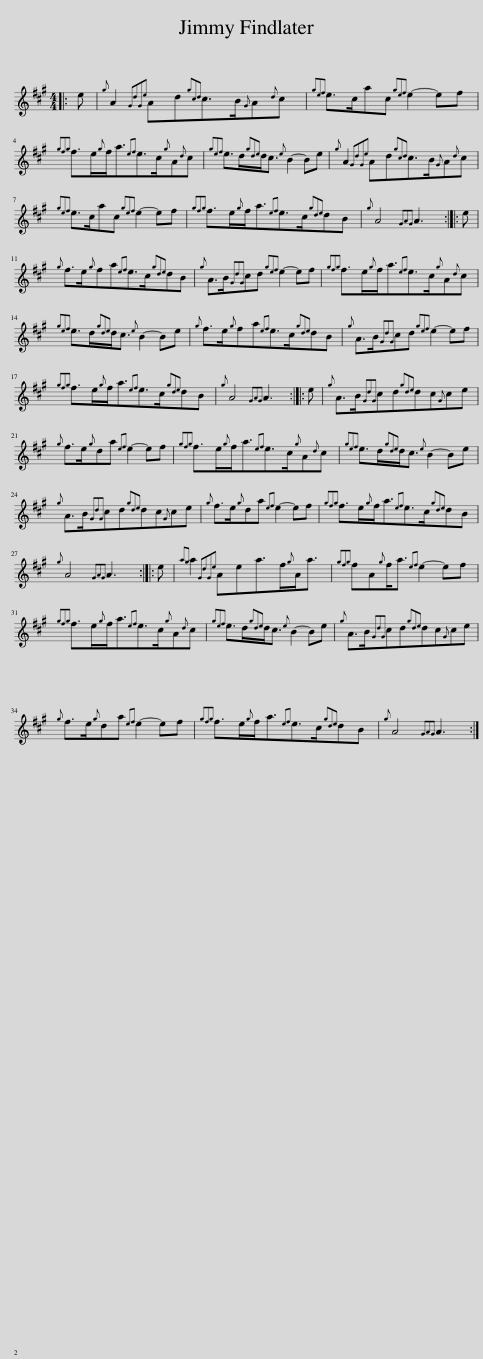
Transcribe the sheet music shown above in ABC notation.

X:1
L:1/8
M:4/4
I:linebreak $
K:A
V:1 treble
V:1
|: e |{g} A2{GdGe} Ad{gcd}c>B{G}A{d}c |{gef} e>cac{gef} e2- ef |${gfg} f>e{g}f<a{ef}e>c{g}A{d}c |{gef} e>d{gde}d<c{e} B2- Be | %5
{g} A2{GdGe} Ad{gcd}c>B{G}A{d}c |${gef} e>cac{gef} e2- ef |{gfg} f>e{g}f<a{ef}e>c{gde}dB |{g} A4{GAG} A3 :: e |$ %10
{g} f>e{g}fa{ef}e>c{gde}dB |{g} A>B{GdG}cd{gef} e2- ef |{gfg} f>e{g}f<a{ef}e>c{g}A{d}c |${gef} e>d{gde}d<c{e} B2- Be |{g} f>e{g}fa{ef}e>c{gde}dB | %15
{g} A>B{GdG}cd{gef} e2- ef |${gfg} f>e{g}f<a{ef}e>c{gde}dB |{g} A4{GAG} A3 :: e |{g} A>B{GdG}cd{gde}dc{G}ce |$ %20
{g} f>e{g}da{ef} e2- ef |{gfg} f>e{g}f<a{ef}e>c{g}A{d}c |{gef} e>d{gde}d<c{e} B2- Be |${g} A>B{GdG}cd{gde}dc{G}ce |{g} f>e{g}da{ef} e2- ef | %25
{gfg} f>e{g}f<a{ef}e>c{gde}dB |${g} A4{GAG} A3 :: e |{ag} a2{GdGe} Aea>f{g}A<a |{gfg} fA{g}f<a{ef} e2- ef |$ %30
{gfg} f>e{g}f<a{ef}e>c{g}A{d}c |{gef} e>d{gde}d<c{e} B2- Be |{g} A>B{GdG}cd{gde}dc{G}ce |${g} f>e{g}da{ef} e2- ef |{gfg} f>e{g}f<a{ef}e>c{gde}dB | %35
{g} A4{GAG} A3 :| %36
